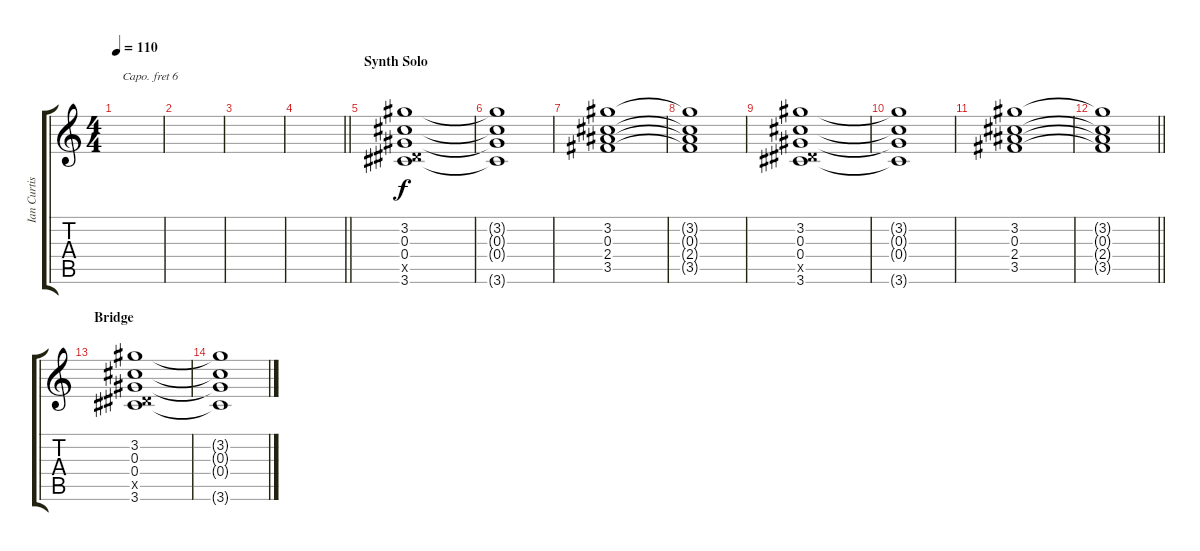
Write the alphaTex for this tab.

\track ("Ian Curtis Guitar" "Ian Curtis") {instrument overdrivenguitar}
\staff {score tabs}
\capo 6
\tuning (E4 B3 G3 D3 A2 E2) {hide}
\ts (4 4)
\tempo 110
\clef g2
\ks c
|
|
|
\barLineRight lightlight
|
\section ("" "Synth Solo")
(3.2 0.3 0.4 0.5{x} 3.6).1 |
(3.2{t} 0.3{t} 0.4{t} 3.6{t}).1 |
(3.2 0.3 2.4 3.5).1 |
(3.2{t} 0.3{t} 2.4{t} 3.5{t}).1 |
(3.2 0.3 0.4 0.5{x} 3.6).1 |
(3.2{t} 0.3{t} 0.4{t} 3.6{t}).1 |
(3.2 0.3 2.4 3.5).1 |
\barLineRight lightlight
(3.2{t} 0.3{t} 2.4{t} 3.5{t}).1 |
\section ("" "Bridge")
(3.2 0.3 0.4 0.5{x} 3.6).1 |
(3.2{t} 0.3{t} 0.4{t} 3.6{t}).1
